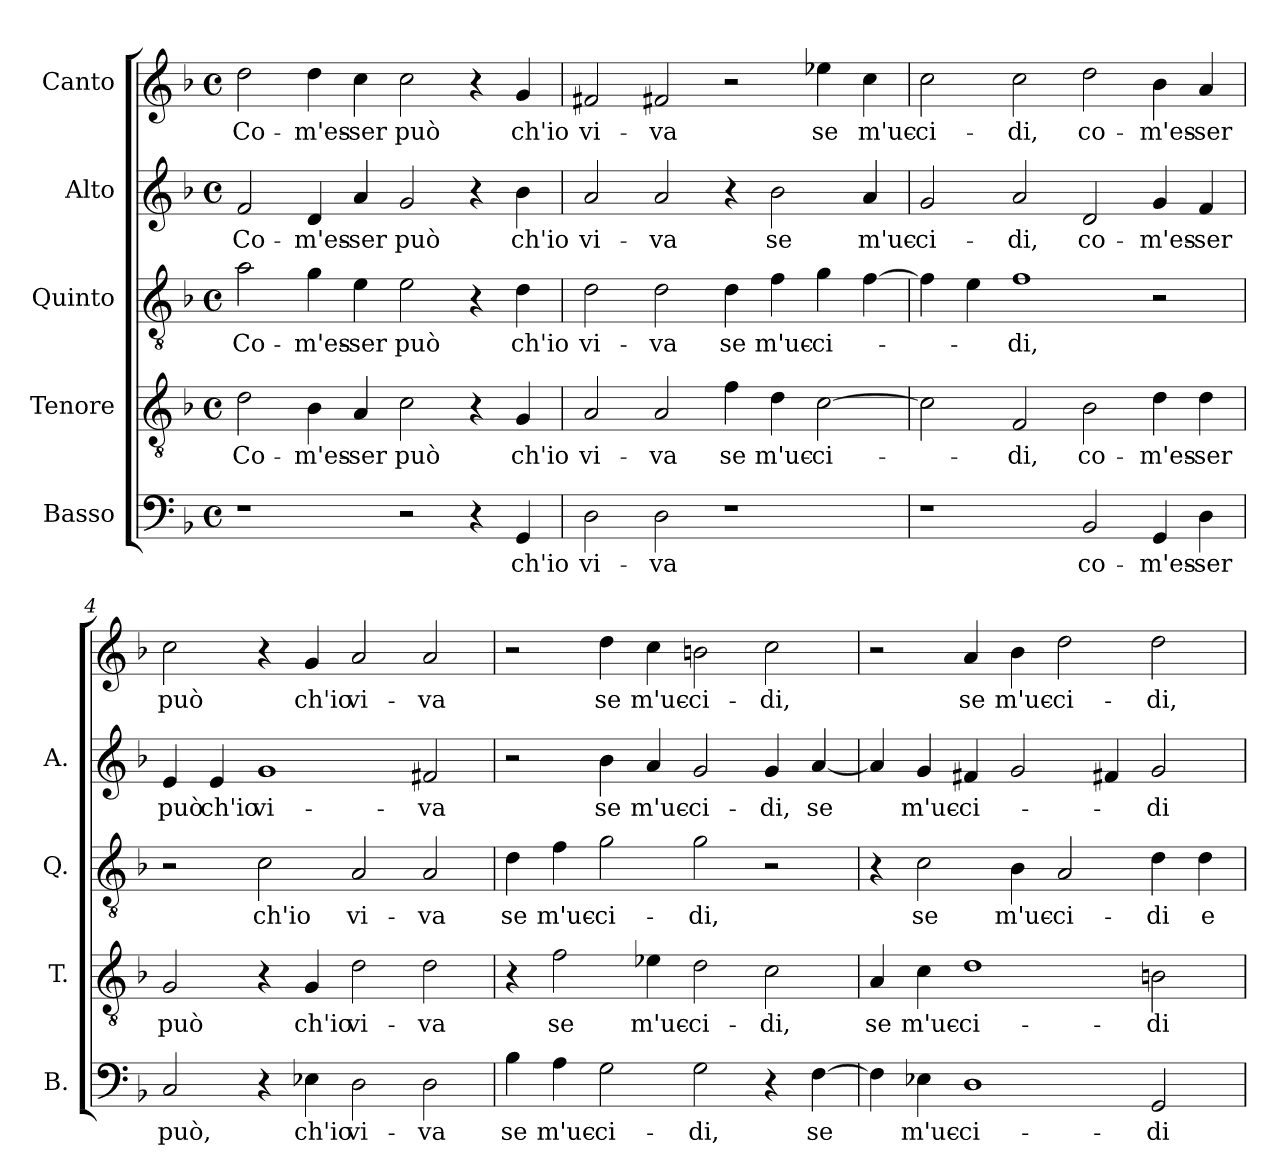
**kern	**text	**kern	**text	**kern	**text	**kern	**text	**kern	**text
*part5	*part5	*part4	*part4	*part3	*part3	*part2	*part2	*part1	*part1
*staff5	*staff5	*staff4	*staff4	*staff3	*staff3	*staff2	*staff2	*staff1	*staff1
*I"Basso	*	*I"Tenore	*	*I"Quinto	*	*I"Alto	*	*I"Canto	*
*I'B.	*	*I'T.	*	*I'Q.	*	*I'A.	*	*	*
*clefF4	*	*clefGv2	*	*clefGv2	*	*clefG2	*	*clefG2	*
*k[b-]	*	*k[b-]	*	*k[b-]	*	*k[b-]	*	*k[b-]	*
*F:	*	*F:	*	*F:	*	*F:	*	*F:	*
*M4/4	*	*M4/4	*	*M4/4	*	*M4/4	*	*M4/4	*
*met(c)	*	*met(c)	*	*met(c)	*	*met(c)	*	*met(c)	*
=1	=1	=1	=1	=1	=1	=1	=1	=1	=1
1r	.	2d\	Co-	2a\	Co-	2f/	Co-	2dd\	Co-
.	.	4B-\	-m'es-	4g\	-m'es-	4d/	-m'es-	4dd\	-m'es-
.	.	4A/	-ser	4e\	-ser	4a/	-ser	4cc\	-ser
2r	.	2c\	può	2e\	può	2g/	può	2cc\	può
4r	.	4r	.	4r	.	4r	.	4r	.
4GG/	ch'io	4G/	ch'io	4d\	ch'io	4b-\	ch'io	4g/	ch'io
=2	=2	=2	=2	=2	=2	=2	=2	=2	=2
2D\	vi-	2A/	vi-	2d\	vi-	2a/	vi-	2f#X/	vi-
2D\	-va	2A/	-va	2d\	-va	2a/	-va	2f#X/	-va
1r	.	4f\	se	4d\	se	4r	.	2r	.
.	.	4d\	m'uc-	4f\	m'uc-	2b-\	se	.	.
.	.	[2c\	-ci-	4g\	-ci-	.	.	4ee-X\	se
.	.	.	.	[4f\	.	4a/	m'uc-	4cc\	m'uc-
=3	=3	=3	=3	=3	=3	=3	=3	=3	=3
1r	.	2c\]	.	4f\]	.	2g/	-ci-	2cc\	-ci-
.	.	.	.	4e\	.	.	.	.	.
.	.	2F/	-di,	1f\	-di,	2a/	-di,	2cc\	-di,
2BB-/	co-	2B-\	co-	.	.	2d/	co-	2dd\	co-
4GG/	-m'es-	4d\	-m'es-	2r	.	4g/	-m'es-	4b-\	-m'es-
4D\	-ser	4d\	-ser	.	.	4f/	-ser	4a/	-ser
=4	=4	=4	=4	=4	=4	=4	=4	=4	=4
2C/	può,	2G/	può	2r	.	4e/	può	2cc\	può
.	.	.	.	.	.	4e/	ch'io	.	.
4r	.	4r	.	2c\	ch'io	1g/	vi-	4r	.
4E-X\	ch'io	4G/	ch'io	.	.	.	.	4g/	ch'io
2D\	vi-	2d\	vi-	2A/	vi-	.	.	2a/	vi-
2D\	-va	2d\	-va	2A/	-va	2f#X/	-va	2a/	-va
=5	=5	=5	=5	=5	=5	=5	=5	=5	=5
4B-\	se	4r	.	4d\	se	2r	.	2r	.
4A\	m'uc-	2f\	se	4f\	m'uc-	.	.	.	.
2G\	-ci-	.	.	2g\	-ci-	4b-\	se	4dd\	se
.	.	4e-X\	m'uc-	.	.	4a/	m'uc-	4cc\	m'uc-
2G\	-di,	2d\	-ci-	2g\	-di,	2g/	-ci-	2bn\	-ci-
4r	.	2c\	-di,	2r	.	4g/	-di,	2cc\	-di,
[4F\	se	.	.	.	.	[4a/	se	.	.
=6	=6	=6	=6	=6	=6	=6	=6	=6	=6
4F\]	.	4A/	se	4r	.	4a/]	.	2r	.
4E-X\	m'uc-	4c\	m'uc-	2c\	se	4g/	m'uc-	.	.
1D\	-ci-	1d\	-ci-	.	.	4f#X/	-ci-	4a/	se
.	.	.	.	4B-\	m'uc-	2g/	.	4b-\	m'uc-
.	.	.	.	2A/	-ci-	.	.	2dd\	-ci-
.	.	.	.	.	.	4f#X/	.	.	.
2GG/	-di	2Bn\	-di	4d\	-di	2g/	-di	2dd\	-di,
.	.	.	.	4d\	e	.	.	.	.
=	=	=	=	=	=	=	=	=	=
*-	*-	*-	*-	*-	*-	*-	*-	*-	*-
